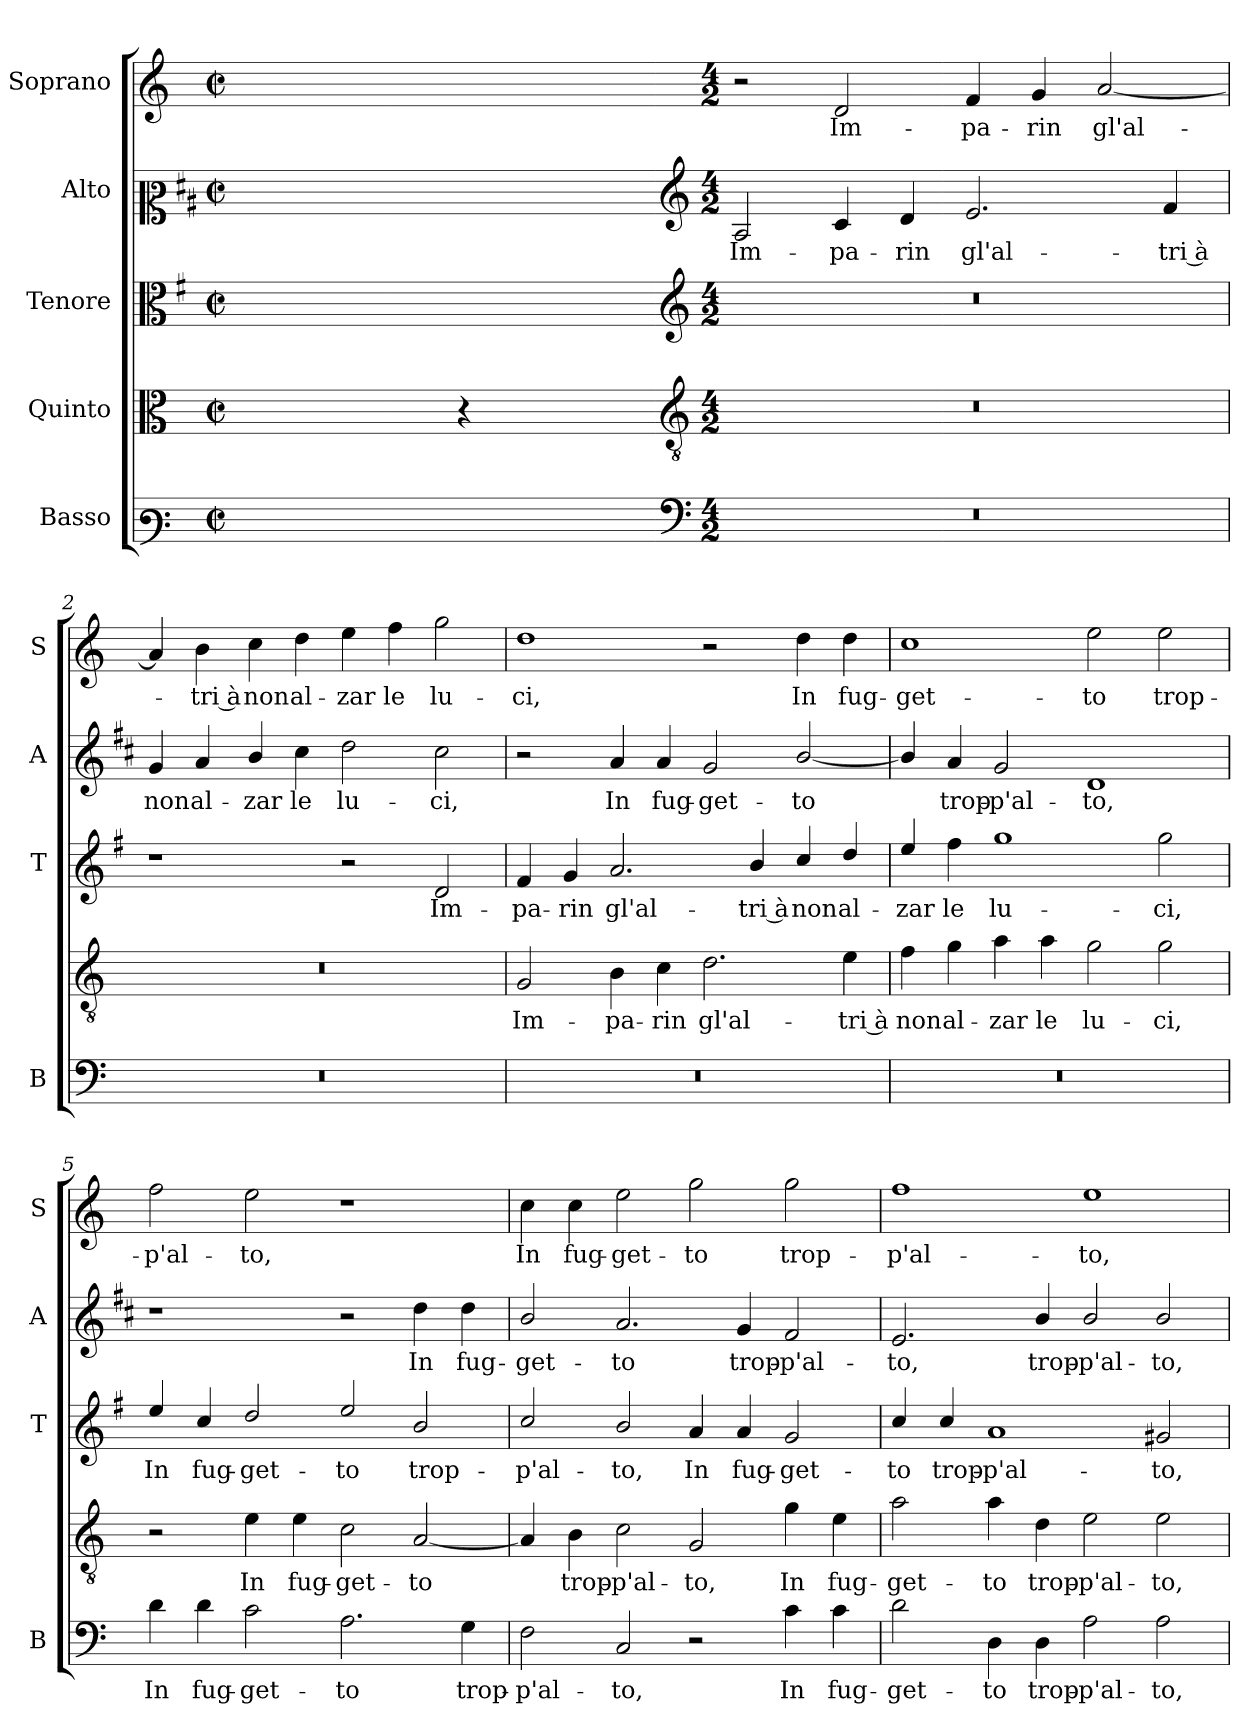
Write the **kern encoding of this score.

**kern	**text	**kern	**text	**kern	**text	**kern	**text	**kern	**text
*part5	*part5	*part4	*part4	*part3	*part3	*part2	*part2	*part1	*part1
*staff5	*staff5	*staff4	*staff4	*staff3	*staff3	*staff2	*staff2	*staff1	*staff1
*I"Basso	*	*I"Quinto	*	*I"Tenore	*	*I"Alto	*	*I"Soprano	*
*I'B	*	*	*	*I'T	*	*I'A	*	*I'S	*
*clefF3	*	*clefC3	*	*clefC3	*	*clefC2	*	*clefG2	*
*	*	*	*	*ITrd4c7	*	*ITrd1c2	*	*	*
*k[]	*	*k[]	*	*k[]	*	*k[]	*	*k[]	*
*C:	*	*C:	*	*C:	*	*C:	*	*C:	*
*M2/2	*	*M2/2	*	*M2/2	*	*M2/2	*	*M2/2	*
*met(c|)	*	*met(c|)	*	*met(c|)	*	*met(c|)	*	*met(c|)	*
=	=	=	=	=	=	=	=	=	=
1ryy	.	1ryy	.	1ryy	.	1ryy	.	1ryy	.
=1X-	=1X-	=1X-	=1X-	=1X-	=1X-	=1X-	=1X-	=1X-	=1X-
4ryy	.	4ryy	.	4ryy	.	4ryy	.	4ryy	.
4ryy	.	4r	.	4ryy	.	4ryy	.	4ryy	.
4ryy	.	4ryy	.	4ryy	.	4ryy	.	4ryy	.
4ryy	.	4ryy	.	4ryy	.	4ryy	.	4ryy	.
=1-	=1-	=1-	=1-	=1-	=1-	=1-	=1-	=1-	=1-
*clefF4	*	*clefGv2	*	*clefG2	*	*clefG2	*	*	*
*M4/2	*	*M4/2	*	*M4/2	*	*M4/2	*	*M4/2	*
!	!	!	!	!	!	!	!LO:LY:b	!	!
0r	.	0r	.	0r	.	2G/	Im-	2r	.
!	!	!	!	!	!	!	!LO:LY:b	!	!LO:LY:b
.	.	.	.	.	.	4B/	-pa-	2d/	Im-
!	!	!	!	!	!	!	!LO:LY:b	!	!
.	.	.	.	.	.	4c/	-rin	.	.
!	!	!	!	!	!	!	!LO:LY:b	!	!LO:LY:b
.	.	.	.	.	.	2.d/	gl'al-	4f/	-pa-
!	!	!	!	!	!	!	!	!	!LO:LY:b
.	.	.	.	.	.	.	.	4g/	-rin
!	!	!	!	!	!	!	!	!	!LO:LY:b
.	.	.	.	.	.	.	.	[2a/	gl'al-
!	!	!	!	!	!	!	!LO:LY:b	!	!
.	.	.	.	.	.	4e/	-tri à	.	.
=2	=2	=2	=2	=2	=2	=2	=2	=2	=2
!	!	!	!	!	!	!	!LO:LY:b	!	!
0r	.	0r	.	1r	.	4f/	non	4a/]	.
!	!	!	!	!	!	!	!LO:LY:b	!	!LO:LY:b
.	.	.	.	.	.	4g/	al-	4b\	-tri à
!	!	!	!	!	!	!	!LO:LY:b	!	!LO:LY:b
.	.	.	.	.	.	4a/	-zar	4cc\	non
!	!	!	!	!	!	!	!LO:LY:b	!	!LO:LY:b
.	.	.	.	.	.	4b\	le	4dd\	al-
!	!	!	!	!	!	!	!LO:LY:b	!	!LO:LY:b
.	.	.	.	2r	.	2cc\	lu-	4ee\	-zar
!	!	!	!	!	!	!	!	!	!LO:LY:b
.	.	.	.	.	.	.	.	4ff\	le
!	!	!	!	!	!LO:LY:b	!	!LO:LY:b	!	!LO:LY:b
.	.	.	.	2G/	Im-	2b\	-ci,	2gg\	lu-
=3	=3	=3	=3	=3	=3	=3	=3	=3	=3
!	!	!	!LO:LY:b	!	!LO:LY:b	!	!	!	!LO:LY:b
0r	.	2G/	Im-	4B/	-pa-	2r	.	1dd	-ci,
!	!	!	!	!	!LO:LY:b	!	!	!	!
.	.	.	.	4c/	-rin	.	.	.	.
!	!	!	!LO:LY:b	!	!LO:LY:b	!	!LO:LY:b	!	!
.	.	4B\	-pa-	2.d/	gl'al-	4g/	In	.	.
!	!	!	!LO:LY:b	!	!	!	!LO:LY:b	!	!
.	.	4c\	-rin	.	.	4g/	fug-	.	.
!	!	!	!LO:LY:b	!	!	!	!LO:LY:b	!	!
.	.	2.d\	gl'al-	.	.	2f/	-get-	2r	.
!	!	!	!	!	!LO:LY:b	!	!	!	!
.	.	.	.	4e/	-tri à	.	.	.	.
!	!	!	!	!	!LO:LY:b	!	!LO:LY:b	!	!LO:LY:b
.	.	.	.	4f/	non	[2a/	-to	4dd\	In
!	!	!	!LO:LY:b	!	!LO:LY:b	!	!	!	!LO:LY:b
.	.	4e\	-tri à	4g/	al-	.	.	4dd\	fug-
!!LO:LB:g=z
=4	=4	=4	=4	=4	=4	=4	=4	=4	=4
!	!	!	!LO:LY:b	!	!LO:LY:b	!	!	!	!LO:LY:b
0r	.	4f\	non	4a/	-zar	4a/]	.	1cc	-get-
!	!	!	!LO:LY:b	!	!LO:LY:b	!	!LO:LY:b	!	!
.	.	4g\	al-	4b\	le	4g/	trop-	.	.
!	!	!	!LO:LY:b	!	!LO:LY:b	!	!LO:LY:b	!	!
.	.	4a\	-zar	1cc	lu-	2f/	-p'al-	.	.
!	!	!	!LO:LY:b	!	!	!	!	!	!
.	.	4a\	le	.	.	.	.	.	.
!	!	!	!LO:LY:b	!	!	!	!LO:LY:b	!	!LO:LY:b
.	.	2g\	lu-	.	.	1c	-to,	2ee\	-to
!	!	!	!LO:LY:b	!	!LO:LY:b	!	!	!	!LO:LY:b
.	.	2g\	-ci,	2cc\	-ci,	.	.	2ee\	trop-
=5	=5	=5	=5	=5	=5	=5	=5	=5	=5
!	!LO:LY:b	!	!	!	!LO:LY:b	!	!	!	!LO:LY:b
4d\	In	2r	.	4a/	In	1r	.	2ff\	-p'al-
!	!LO:LY:b	!	!	!	!LO:LY:b	!	!	!	!
4d\	fug-	.	.	4f/	fug-	.	.	.	.
!	!LO:LY:b	!	!LO:LY:b	!	!LO:LY:b	!	!	!	!LO:LY:b
2c\	-get-	4e\	In	2g/	-get-	.	.	2ee\	-to,
!	!	!	!LO:LY:b	!	!	!	!	!	!
.	.	4e\	fug-	.	.	.	.	.	.
!	!LO:LY:b	!	!LO:LY:b	!	!LO:LY:b	!	!	!	!
2.A\	-to	2c\	-get-	2a/	-to	2r	.	1r	.
!	!	!	!LO:LY:b	!	!LO:LY:b	!	!LO:LY:b	!	!
.	.	[2A/	-to	2e/	trop-	4cc\	In	.	.
!	!LO:LY:b	!	!	!	!	!	!LO:LY:b	!	!
4G\	trop-	.	.	.	.	4cc\	fug-	.	.
=6	=6	=6	=6	=6	=6	=6	=6	=6	=6
!	!LO:LY:b	!	!	!	!LO:LY:b	!	!LO:LY:b	!	!LO:LY:b
2F\	-p'al-	4A/]	.	2f/	-p'al-	2a/	-get-	4cc\	In
!	!	!	!LO:LY:b	!	!	!	!	!	!LO:LY:b
.	.	4B\	trop-	.	.	.	.	4cc\	fug-
!	!LO:LY:b	!	!LO:LY:b	!	!LO:LY:b	!	!LO:LY:b	!	!LO:LY:b
2C/	-to,	2c\	-p'al-	2e/	-to,	2.g/	-to	2ee\	-get-
!	!	!	!LO:LY:b	!	!LO:LY:b	!	!	!	!LO:LY:b
2r	.	2G/	-to,	4d/	In	.	.	2gg\	-to
!	!	!	!	!	!LO:LY:b	!	!LO:LY:b	!	!
.	.	.	.	4d/	fug-	4f/	trop-	.	.
!	!LO:LY:b	!	!LO:LY:b	!	!LO:LY:b	!	!LO:LY:b	!	!LO:LY:b
4c\	In	4g\	In	2c/	-get-	2e/	-p'al-	2gg\	trop-
!	!LO:LY:b	!	!LO:LY:b	!	!	!	!	!	!
4c\	fug-	4e\	fug-	.	.	.	.	.	.
=7	=7	=7	=7	=7	=7	=7	=7	=7	=7
!	!LO:LY:b	!	!LO:LY:b	!	!LO:LY:b	!	!LO:LY:b	!	!LO:LY:b
2d\	-get-	2a\	-get-	4f/	-to	2.d/	-to,	1ff	-p'al-
!	!	!	!	!	!LO:LY:b	!	!	!	!
.	.	.	.	4f/	trop-	.	.	.	.
!	!LO:LY:b	!	!LO:LY:b	!	!LO:LY:b	!	!	!	!
4D\	-to	4a\	-to	1d	-p'al-	.	.	.	.
!	!LO:LY:b	!	!LO:LY:b	!	!	!	!LO:LY:b	!	!
4D\	trop-	4d\	trop-	.	.	4a/	trop-	.	.
!	!LO:LY:b	!	!LO:LY:b	!	!	!	!LO:LY:b	!	!LO:LY:b
2A\	-p'al-	2e\	-p'al-	.	.	2a/	-p'al-	1ee	-to,
!	!LO:LY:b	!	!LO:LY:b	!	!LO:LY:b	!	!LO:LY:b	!	!
2A\	-to,	2e\	-to,	2c#X/	-to,	2a/	-to,	.	.
=	=	=	=	=	=	=	=	=	=
*-	*-	*-	*-	*-	*-	*-	*-	*-	*-
